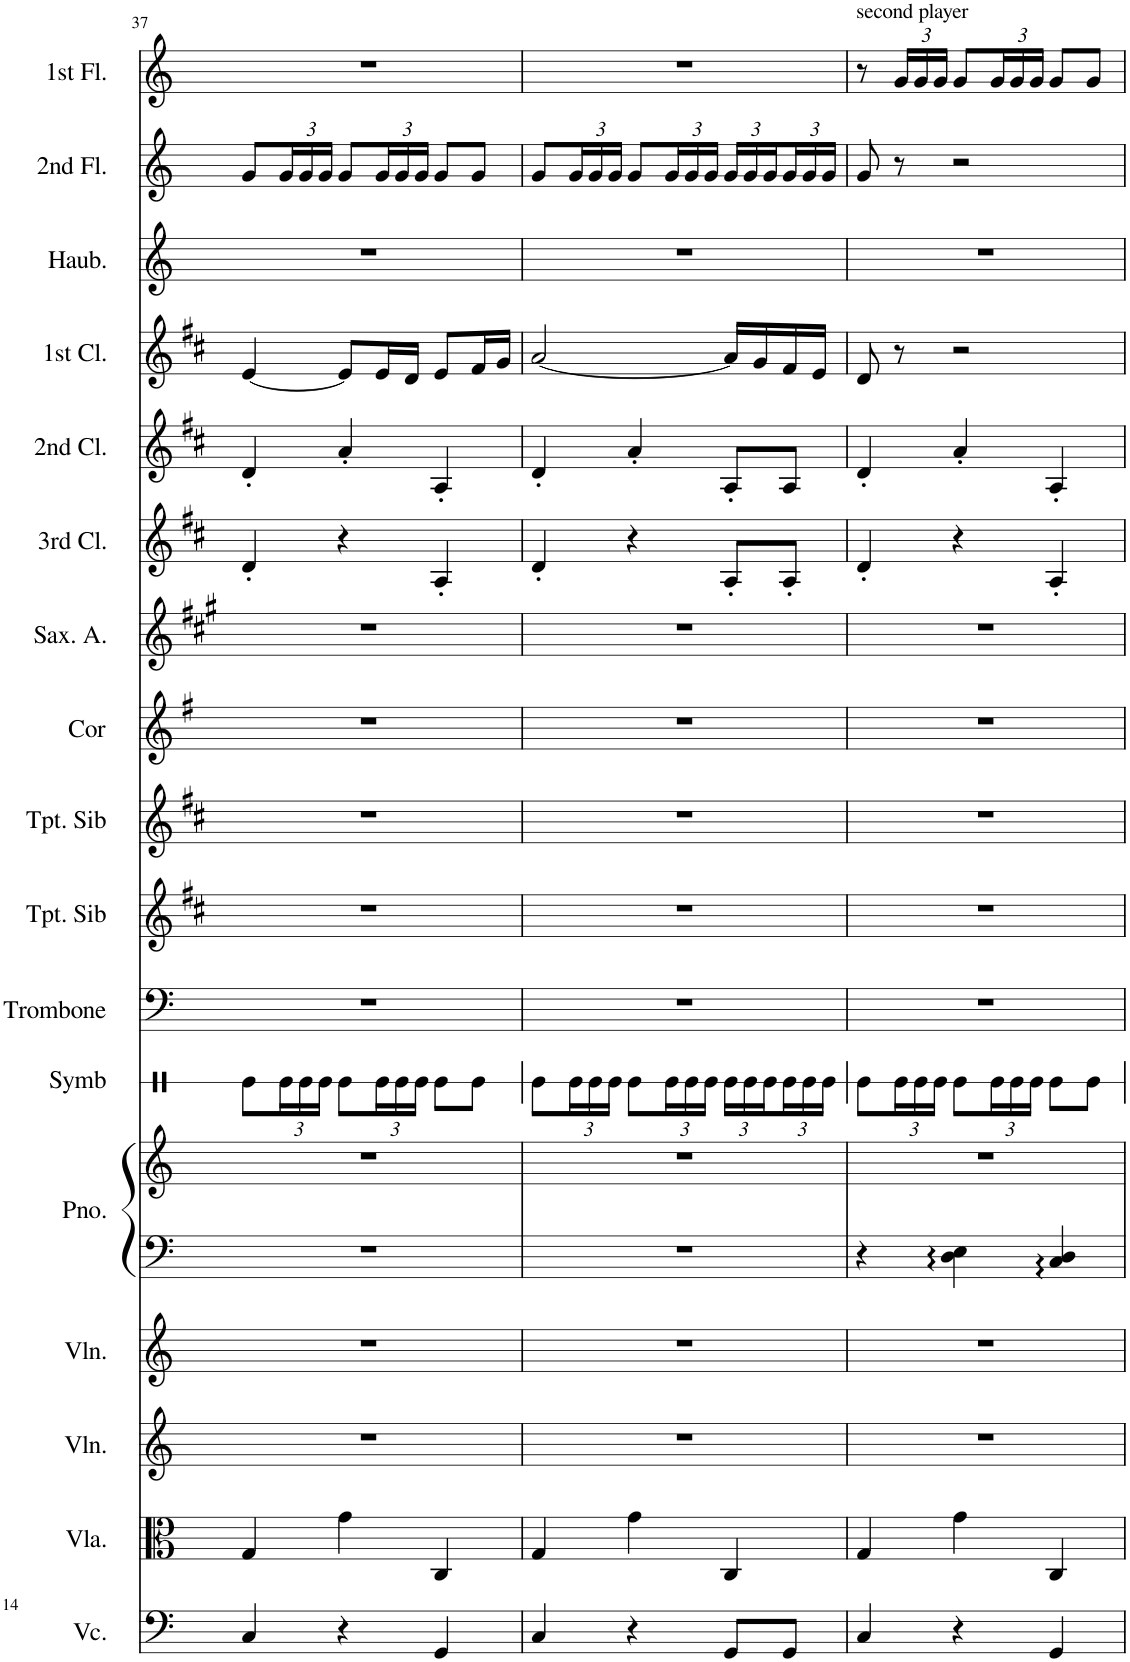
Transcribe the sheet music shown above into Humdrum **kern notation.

**kern	**kern	**kern	**kern	**kern	**kern	**kern	**kern	**kern	**kern	**kern	**kern	**kern	**kern	**kern	**kern	**kern	**kern
*part17	*part16	*part15	*part14	*part13	*part13	*part12	*part11	*part10	*part9	*part8	*part7	*part6	*part5	*part4	*part3	*part2	*part1
*staff18	*staff17	*staff16	*staff15	*staff14	*staff13	*staff12	*staff11	*staff10	*staff9	*staff8	*staff7	*staff6	*staff5	*staff4	*staff3	*staff2	*staff1
*I"Violoncelle	*I"Violon Alto	*I"Violon	*I"Violon	*I"Piano	*	*I"Symbales	*I"Trombone	*I"Trompette en Sib	*I"Trompette en Sib	*I"Cor	*I"Saxo Alto	*I"3rd clarinette	*I"2nd clarinette	*I"1st clarinette	*I"Haubois	*I"2nd flûte	*I"1st flûte
*I'Vc.	*I'Vla.	*I'Vln.	*I'Vln.	*I'Pno.	*	*I'Symb	*I'Trombone	*I'Tpt. Sib	*I'Tpt. Sib	*I'Cor	*I'Sax. A.	*I'3rd Cl.	*I'2nd Cl.	*I'1st Cl.	*I'Haub.	*I'2nd Fl.	*I'1st Fl.
!!LO:PB:g=z
*clefF4	*clefC3	*clefG2	*clefG2	*clefF4	*clefG2	*clefX	*clefF4	*clefG2	*clefG2	*clefG2	*clefG2	*clefG2	*clefG2	*clefG2	*clefG2	*clefG2	*clefG2
*	*	*	*	*	*	*	*	*Trd1c2	*Trd1c2	*Trd4c7	*Trd5c9	*Trd1c2	*Trd1c2	*Trd1c2	*	*	*
*k[]	*k[]	*k[]	*k[]	*k[]	*k[]	*k[]	*k[]	*k[f#c#]	*k[f#c#]	*k[f#]	*k[f#c#g#]	*k[f#c#]	*k[f#c#]	*k[f#c#]	*k[]	*k[]	*k[]
*M3/4	*M3/4	*M3/4	*M3/4	*M3/4	*M3/4	*M3/4	*M3/4	*M3/4	*M3/4	*M3/4	*M3/4	*M3/4	*M3/4	*M3/4	*M3/4	*M3/4	*M3/4
=37	=37	=37	=37	=37	=37	=37	=37	=37	=37	=37	=37	=37	=37	=37	=37	=37	=37
4C/	4G/	2.r	2.r	2.r	2.r	8Re\L	2.r	2.r	2.r	2.r	2.r	4d'/	4d'/	[4e/	2.r	8g/L	2.r
*	*	*	*	*	*	*Xbrackettup	*	*	*	*	*	*	*	*	*	*Xbrackettup	*
.	.	.	.	.	.	24Re\L	.	.	.	.	.	.	.	.	.	24g/L	.
.	.	.	.	.	.	24Re\	.	.	.	.	.	.	.	.	.	24g/	.
.	.	.	.	.	.	24Re\JJ	.	.	.	.	.	.	.	.	.	24g/JJ	.
4r	4g\	.	.	.	.	8Re\L	.	.	.	.	.	4r	4a'/	8e/L]	.	8g/L	.
.	.	.	.	.	.	24Re\L	.	.	.	.	.	.	.	16e/L	.	24g/L	.
.	.	.	.	.	.	24Re\	.	.	.	.	.	.	.	.	.	24g/	.
.	.	.	.	.	.	.	.	.	.	.	.	.	.	16d/JJ	.	.	.
.	.	.	.	.	.	24Re\JJ	.	.	.	.	.	.	.	.	.	24g/JJ	.
4GG/	4C/	.	.	.	.	8Re\L	.	.	.	.	.	4A'/	4A'/	8e/L	.	8g/L	.
.	.	.	.	.	.	8Re\J	.	.	.	.	.	.	.	16f#/L	.	8g/J	.
.	.	.	.	.	.	.	.	.	.	.	.	.	.	16g/JJ	.	.	.
=38	=38	=38	=38	=38	=38	=38	=38	=38	=38	=38	=38	=38	=38	=38	=38	=38	=38
4C/	4G/	2.r	2.r	2.r	2.r	8Re\L	2.r	2.r	2.r	2.r	2.r	4d'/	4d'/	[2a/	2.r	8g/L	2.r
.	.	.	.	.	.	24Re\L	.	.	.	.	.	.	.	.	.	24g/L	.
.	.	.	.	.	.	24Re\	.	.	.	.	.	.	.	.	.	24g/	.
.	.	.	.	.	.	24Re\JJ	.	.	.	.	.	.	.	.	.	24g/JJ	.
4r	4g\	.	.	.	.	8Re\L	.	.	.	.	.	4r	4a'/	.	.	8g/L	.
.	.	.	.	.	.	24Re\L	.	.	.	.	.	.	.	.	.	24g/L	.
.	.	.	.	.	.	24Re\	.	.	.	.	.	.	.	.	.	24g/	.
.	.	.	.	.	.	24Re\JJ	.	.	.	.	.	.	.	.	.	24g/JJ	.
8GG/L	4C/	.	.	.	.	24Re\LL	.	.	.	.	.	8A'/L	8A'/L	16a/LL]	.	24g/LL	.
.	.	.	.	.	.	24Re\	.	.	.	.	.	.	.	.	.	24g/	.
.	.	.	.	.	.	.	.	.	.	.	.	.	.	16g/	.	.	.
.	.	.	.	.	.	24Re\	.	.	.	.	.	.	.	.	.	24g/	.
8GG/J	.	.	.	.	.	24Re\	.	.	.	.	.	8A'/J	8A/J	16f#/	.	24g/	.
.	.	.	.	.	.	24Re\	.	.	.	.	.	.	.	.	.	24g/	.
.	.	.	.	.	.	.	.	.	.	.	.	.	.	16e/JJ	.	.	.
.	.	.	.	.	.	24Re\JJ	.	.	.	.	.	.	.	.	.	24g/JJ	.
=39	=39	=39	=39	=39	=39	=39	=39	=39	=39	=39	=39	=39	=39	=39	=39	=39	=39
!	!	!	!	!	!	!	!	!	!	!	!	!	!	!	!	!	!LO:TX:a:t=second player
4C/	4G/	2.r	2.r	4r	2.r	8Re\L	2.r	2.r	2.r	2.r	2.r	4d'/	4d'/	8d/	2.r	8g/	8r
*	*	*	*	*	*	*	*	*	*	*	*	*	*	*	*	*	*Xbrackettup
.	.	.	.	.	.	24Re\L	.	.	.	.	.	.	.	8r	.	8r	24g/LL
.	.	.	.	.	.	24Re\	.	.	.	.	.	.	.	.	.	.	24g/
.	.	.	.	.	.	24Re\JJ	.	.	.	.	.	.	.	.	.	.	24g/JJ
4r	4g\	.	.	4D\ 4E\	.	8Re\L	.	.	.	.	.	4r	4a'/	2r	.	2r	8g/L
.	.	.	.	.	.	24Re\L	.	.	.	.	.	.	.	.	.	.	24g/L
.	.	.	.	.	.	24Re\	.	.	.	.	.	.	.	.	.	.	24g/
.	.	.	.	.	.	24Re\JJ	.	.	.	.	.	.	.	.	.	.	24g/JJ
4GG/	4C/	.	.	4C/ 4D/	.	8Re\L	.	.	.	.	.	4A'/	4A'/	.	.	.	8g/L
.	.	.	.	.	.	8Re\J	.	.	.	.	.	.	.	.	.	.	8g/J
=	=	=	=	=	=	=	=	=	=	=	=	=	=	=	=	=	=
*-	*-	*-	*-	*-	*-	*-	*-	*-	*-	*-	*-	*-	*-	*-	*-	*-	*-
